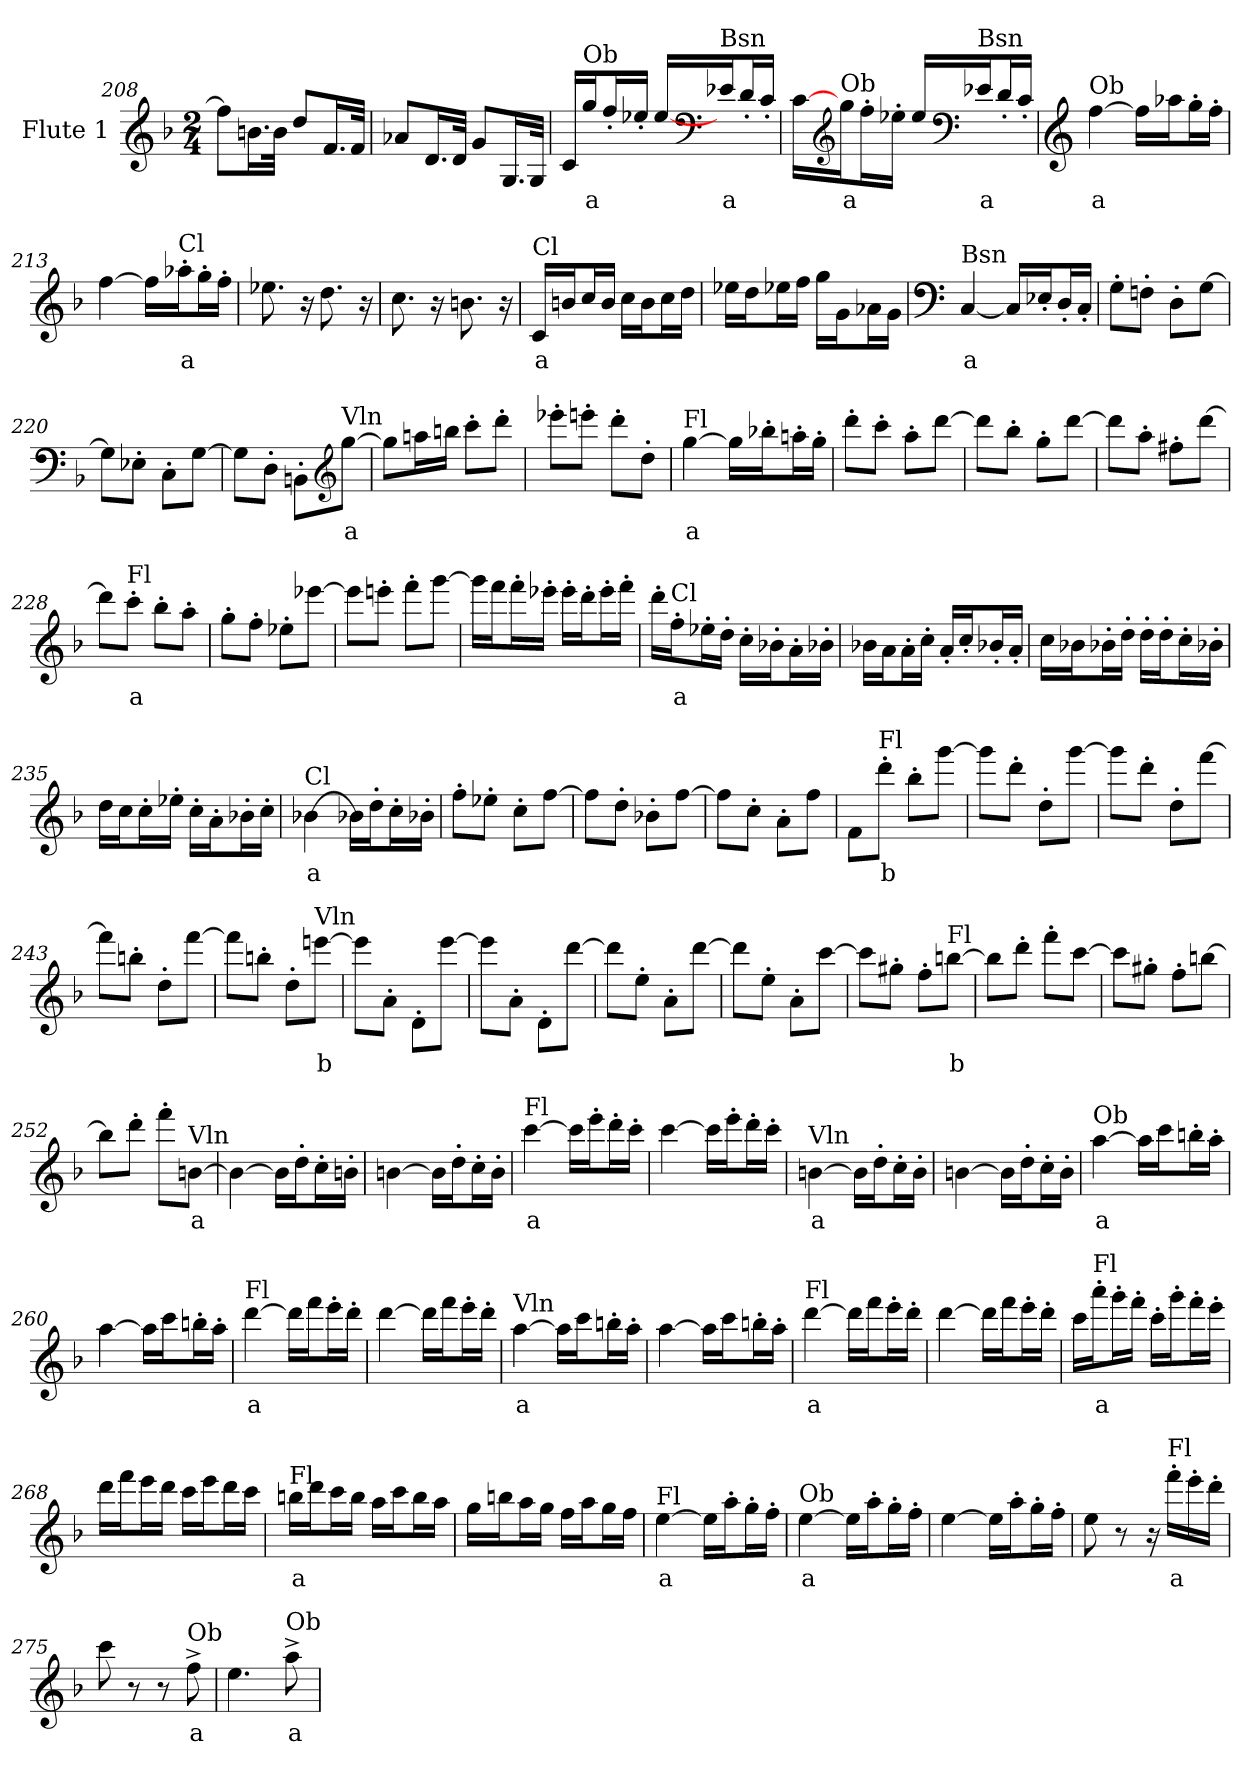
**kern	**text
*part1	*part1
*staff1	*staff1
*I"Flute 1	*
*I'Fl 1	*
*clefG2	*
*k[b-]	*
*M2/4	*
=208	=208
8ff\L]	.
16.bn\L	.
32b\JJk	.
8dd/L	.
16.f/L	.
32f/JJk	.
!!LO:PB:g=z
=209	=209
8a-X/L	.
16.d/L	.
32d/JJk	.
8g/L	.
16.G/L	.
32G/JJk	.
=210	=210
16c/LL	.
!LO:TX:a:t=Ob	!
!	!LO:LY:b:color=#FF0000
16gg/J	a
16ff'/L	.
16ee-'/JJ	.
[16ee-/LL	.
*clefF4	*
!LO:TX:a:t=Bsn	!
!	!LO:LY:b:color=#FF0000
16e-X/J	a
16d'/L	.
16c'/JJ	.
=211	=211
[16c\LL	.
*clefG2	*
!LO:TX:a:t=Ob	!
!	!LO:LY:b:color=#FF0000
16gg\J	a
16ff'\L	.
16ee-X'\JJ	.
16ee-/LL	.
*clefF4	*
!LO:TX:a:t=Bsn	!
!	!LO:LY:b:color=#FF0000
16e-X/J	a
16d'/L	.
16c'/JJ	.
=212	=212
*clefG2	*
!LO:TX:a:t=Ob	!
!	!LO:LY:b:color=#FF0000
[4ff	a
16ff\LL]	.
16aa-X\J	.
16gg'\L	.
16ff'\JJ	.
=213	=213
[4ff	.
16ff\LL]	.
!LO:TX:a:t=Cl	!
!	!LO:LY:b:color=#FF0000
16aa-X'\J	a
16gg'\L	.
16ff'\JJ	.
=214	=214
8.ee-X	.
16r	.
8.dd	.
16r	.
=215	=215
8.cc	.
16r	.
8.b	.
16r	.
=216	=216
!LO:TX:a:t=Cl	!
!	!LO:LY:b:color=#FF0000
16c/LL	a
16b/J	.
16cc/L	.
16b/JJ	.
16cc\LL	.
16b\J	.
16cc\L	.
16dd\JJ	.
!!LO:PB:g=z
=217	=217
16ee-X\LL	.
16dd\J	.
16ee-X\L	.
16ff\JJ	.
16gg\LL	.
16g\J	.
16a-X\L	.
16g\JJ	.
=218	=218
*clefF4	*
!LO:TX:a:t=Bsn	!
!	!LO:LY:b:color=#FF0000
[4C	a
16C/LL]	.
16E-X'/J	.
16D'/L	.
16C'/JJ	.
=219	=219
8G'\L	.
8Fn'\J	.
8D'\L	.
[8G\J	.
=220	=220
8G\L]	.
8E-X'\J	.
8C'\L	.
[8G\J	.
=221	=221
8G\L]	.
8D'\J	.
8BBn'\L	.
*clefG2	*
!LO:TX:a:t=Vln	!
!	!LO:LY:b:color=#FF0000
[8gg\J	a
=222	=222
8gg\L]	.
16aan\L	.
16bbn\JJ	.
8ccc'\L	.
8ddd'\J	.
=223	=223
8eee-X'\L	.
8eeen'\J	.
8ddd'\L	.
8dd'\J	.
!!LO:PB:g=z
=224	=224
!LO:TX:a:t=Fl	!
!	!LO:LY:b:color=#FF0000
[4gg	a
16gg\LL]	.
16bb-X'\J	.
16aan'\L	.
16gg'\JJ	.
=225	=225
8ddd'\L	.
8ccc'\J	.
8aa'\L	.
[8ddd\J	.
=226	=226
8ddd\L]	.
8bb-'\J	.
8gg'\L	.
[8ddd\J	.
=227	=227
8ddd\L]	.
8aa'\J	.
8ff#X'\L	.
[8ddd\J	.
=228	=228
8ddd\L]	.
!LO:TX:a:t=Fl	!
!	!LO:LY:b:color=#FF0000
8ccc'\J	a
8bb-'\L	.
8aa'\J	.
=229	=229
8gg'\L	.
8ff'\J	.
8ee-X'\L	.
[8eee-X\J	.
=230	=230
8eee-\L]	.
8eeen'\J	.
8fff'\L	.
[8ggg\J	.
!!LO:PB:g=z
=231	=231
16ggg\LL]	.
16fff\J	.
16fff'\L	.
16eee-X'\JJ	.
16eee-'\LL	.
16ddd'\J	.
16eee-'\L	.
16fff'\JJ	.
=232	=232
16ddd'\LL	.
!LO:TX:a:t=Cl	!
!	!LO:LY:b:color=#FF0000
16ff'\J	a
16ee-X'\L	.
16dd'\JJ	.
16cc'\LL	.
16b-X'\J	.
16a'\L	.
16b-X'\JJ	.
=233	=233
16b-X\LL	.
16a\J	.
16a'\L	.
16cc'\JJ	.
16a'/LL	.
16cc'/J	.
16b-X'/L	.
16a'/JJ	.
=234	=234
16cc\LL	.
16b-X\J	.
16b-X'\L	.
16dd'\JJ	.
16dd'\LL	.
16dd'\J	.
16cc'\L	.
16b-X'\JJ	.
=235	=235
16dd\LL	.
16cc\J	.
16cc'\L	.
16ee-X'\JJ	.
16cc'\LL	.
16a'\J	.
16b-X'\L	.
16cc'\JJ	.
=236	=236
!LO:TX:a:t=Cl	!
!	!LO:LY:b:color=#FF0000
[4b-X	a
16b-X\LL]	.
16dd'\J	.
16cc'\L	.
16b-X'\JJ	.
!!LO:PB:g=z
=237	=237
8ff'\L	.
8ee-X'\J	.
8cc'\L	.
[8ff\J	.
=238	=238
8ff\L]	.
8dd'\J	.
8b-X'\L	.
[8ff\J	.
=239	=239
8ff\L]	.
8cc'\J	.
8a'\L	.
8ff\J	.
=240	=240
8f\L	.
!LO:TX:a:t=Fl	!
!	!LO:LY:b:color=#FF0000
8ddd'\J	b
8bb-'\L	.
[8ggg\J	.
=241	=241
8ggg\L]	.
8ddd'\J	.
8dd'\L	.
[8ggg\J	.
=242	=242
8ggg\L]	.
8ddd'\J	.
8dd'\L	.
[8fff\J	.
=243	=243
8fff\L]	.
8bbn'\J	.
8dd'\L	.
[8fff\J	.
!!LO:PB:g=z
=244	=244
8fff\L]	.
8bbn'\J	.
8dd'\L	.
!LO:TX:a:t=Vln	!
!	!LO:LY:b:color=#FF0000
[8eeen\J	b
=245	=245
8eee\L]	.
8a'\J	.
8d'\L	.
[8eee\J	.
=246	=246
8eee\L]	.
8a'\J	.
8d'\L	.
[8ddd\J	.
=247	=247
8ddd\L]	.
8ee'\J	.
8a'\L	.
[8ddd\J	.
=248	=248
8ddd\L]	.
8ee'\J	.
8a'\L	.
[8ccc\J	.
=249	=249
8ccc\L]	.
8gg#X'\J	.
8ff'\L	.
!LO:TX:a:t=Fl	!
!	!LO:LY:b:color=#FF0000
[8bbn\J	b
!!LO:PB:g=z
=250	=250
8bb\L]	.
8ddd'\J	.
8fff'\L	.
[8ccc\J	.
=251	=251
8ccc\L]	.
8gg#X'\J	.
8ff'\L	.
[8bbn\J	.
=252	=252
8bb\L]	.
8ddd'\J	.
8fff'\L	.
!LO:TX:a:t=Vln	!
!	!LO:LY:b:color=#FF0000
[8bn\J	a
=253	=253
4b_	.
16b\LL]	.
16dd'\J	.
16cc'\L	.
16bn'\JJ	.
=254	=254
[4bn	.
16b\LL]	.
16dd'\J	.
16cc'\L	.
16b'\JJ	.
!!LO:PB:g=z
=255	=255
!LO:TX:a:t=Fl	!
!	!LO:LY:b:color=#FF0000
[4ccc	a
16ccc\LL]	.
16eee'\J	.
16ddd'\L	.
16ccc'\JJ	.
=256	=256
[4ccc	.
16ccc\LL]	.
16eee'\J	.
16ddd'\L	.
16ccc'\JJ	.
=257	=257
!LO:TX:a:t=Vln	!
!	!LO:LY:b:color=#FF0000
[4bn	a
16b\LL]	.
16dd'\J	.
16cc'\L	.
16b'\JJ	.
=258	=258
[4bn	.
16b\LL]	.
16dd'\J	.
16cc'\L	.
16b'\JJ	.
=259	=259
!LO:TX:a:t=Ob	!
!	!LO:LY:b:color=#FF0000
[4aa	a
16aa\LL]	.
16ccc\J	.
16bbn'\L	.
16aa'\JJ	.
=260	=260
[4aa	.
16aa\LL]	.
16ccc\J	.
16bbn'\L	.
16aa'\JJ	.
=261	=261
!LO:TX:a:t=Fl	!
!	!LO:LY:b:color=#FF0000
[4ddd	a
16ddd\LL]	.
16fff\J	.
16eee'\L	.
16ddd'\JJ	.
!!LO:PB:g=z
=262	=262
[4ddd	.
16ddd\LL]	.
16fff\J	.
16eee'\L	.
16ddd'\JJ	.
=263	=263
!LO:TX:a:t=Vln	!
!	!LO:LY:b:color=#FF0000
[4aa	a
16aa\LL]	.
16ccc\J	.
16bbn'\L	.
16aa'\JJ	.
=264	=264
[4aa	.
16aa\LL]	.
16ccc\J	.
16bbn'\L	.
16aa'\JJ	.
=265	=265
!LO:TX:a:t=Fl	!
!	!LO:LY:b:color=#FF0000
[4ddd	a
16ddd\LL]	.
16fff\J	.
16eee'\L	.
16ddd'\JJ	.
=266	=266
[4ddd	.
16ddd\LL]	.
16fff\J	.
16eee'\L	.
16ddd'\JJ	.
=267	=267
16ccc\LL	.
!LO:TX:a:t=Fl	!
!	!LO:LY:b:color=#FF0000
16aaa'\J	a
16ggg'\L	.
16fff'\JJ	.
16ccc'\LL	.
16ggg'\J	.
16fff'\L	.
16eee'\JJ	.
=268	=268
16ddd\LL	.
16fff\J	.
16eee\L	.
16ddd\JJ	.
16ccc\LL	.
16eee\J	.
16ddd\L	.
16ccc\JJ	.
!!LO:PB:g=z
=269	=269
!LO:TX:a:t=Fl	!
!	!LO:LY:b:color=#FF0000
16bbn\LL	a
16ddd\J	.
16ccc\L	.
16bb\JJ	.
16aa\LL	.
16ccc\J	.
16bb\L	.
16aa\JJ	.
=270	=270
16gg\LL	.
16bbn\J	.
16aa\L	.
16gg\JJ	.
16ff\LL	.
16aa\J	.
16gg\L	.
16ff\JJ	.
=271	=271
!LO:TX:a:t=Fl	!
!	!LO:LY:b:color=#FF0000
[4ee	a
16ee\LL]	.
16aa'\J	.
16gg'\L	.
16ff'\JJ	.
=272	=272
!LO:TX:a:t=Ob	!
!	!LO:LY:b:color=#FF0000
[4ee	a
16ee\LL]	.
16aa'\J	.
16gg'\L	.
16ff'\JJ	.
=273	=273
[4ee	.
16ee\LL]	.
16aa'\J	.
16gg'\L	.
16ff'\JJ	.
=274	=274
8ee	.
8r	.
16r	.
!LO:TX:a:t=Fl	!
!	!LO:LY:b:color=#FF0000
16fff'\LL	a
16eee'\	.
16ddd'\JJ	.
=275	=275
8ccc	.
8r	.
8r	.
!LO:TX:a:t=Ob	!
!	!LO:LY:b:color=#FF0000
8ff^	a
!!LO:PB:g=z
=276	=276
4.ee	.
!LO:TX:a:t=Ob	!
!	!LO:LY:b:color=#FF0000
8aa^	a
=	=
*-	*-
